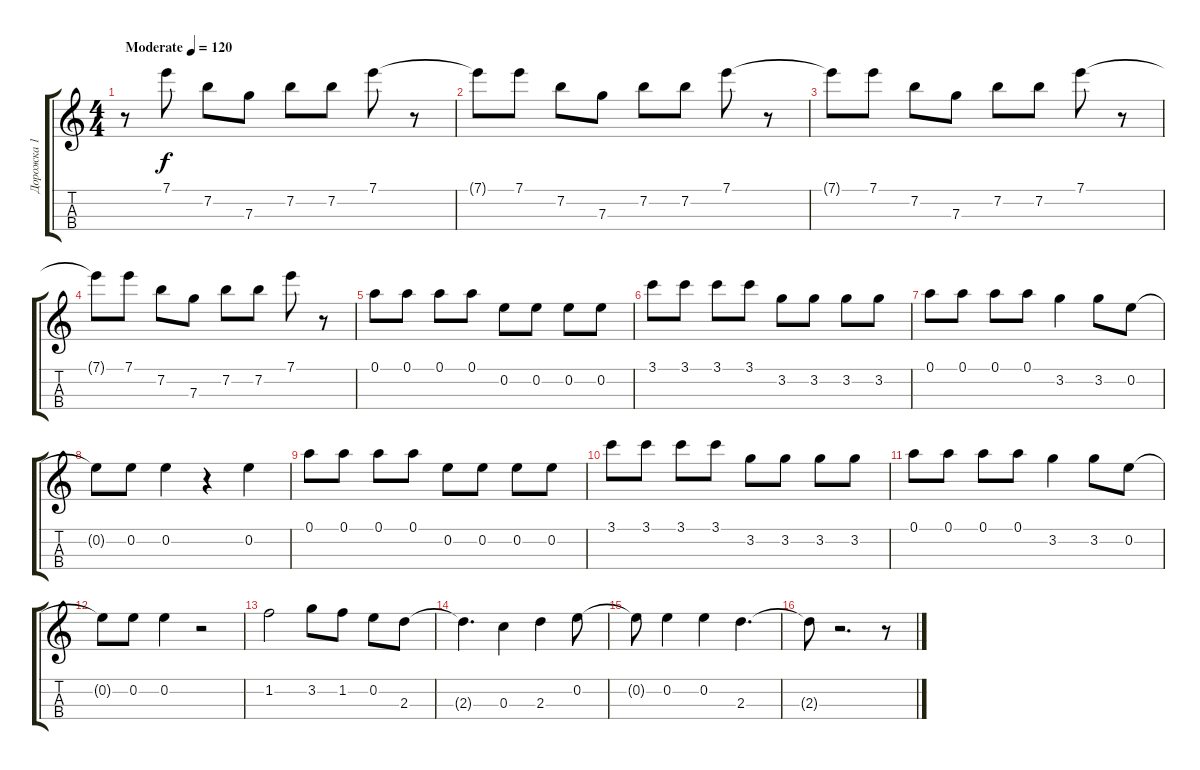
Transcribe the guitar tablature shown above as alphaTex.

\track ("Дорожка 1" "Дорожка 1") {instrument acousticguitarsteel}
\staff {score tabs}
\tuning (A4 E4 C4 G3) {hide}
\ts (4 4)
\tempo (120 "Moderate")
\clef g2
\ks c
r.8{dy f instrument acousticguitarsteel} 7.1.8 7.2.8 7.3.8 7.2.8 7.2.8 7.1.8 r.8 |
7.1{t}.8 7.1.8 7.2.8 7.3.8 7.2.8 7.2.8 7.1.8 r.8 |
7.1{t}.8 7.1.8 7.2.8 7.3.8 7.2.8 7.2.8 7.1.8 r.8 |
7.1{t}.8 7.1.8 7.2.8 7.3.8 7.2.8 7.2.8 7.1.8 r.8 |
0.1.8 0.1.8 0.1.8 0.1.8 0.2.8 0.2.8 0.2.8 0.2.8 |
3.1.8 3.1.8 3.1.8 3.1.8 3.2.8 3.2.8 3.2.8 3.2.8 |
0.1.8 0.1.8 0.1.8 0.1.8 3.2.4 3.2.8 0.2.8 |
0.2{t}.8 0.2.8 0.2.4 r.4 0.2.4 |
0.1.8 0.1.8 0.1.8 0.1.8 0.2.8 0.2.8 0.2.8 0.2.8 |
3.1.8 3.1.8 3.1.8 3.1.8 3.2.8 3.2.8 3.2.8 3.2.8 |
0.1.8 0.1.8 0.1.8 0.1.8 3.2.4 3.2.8 0.2.8 |
0.2{t}.8 0.2.8 0.2.4 r.2 |
1.2.2 3.2.8 1.2.8 0.2.8 2.3.8 |
2.3{t}.4{d} 0.3.4 2.3.4 0.2.8 |
0.2{t}.8 0.2.4 0.2.4 2.3.4{d} |
2.3{t}.8 r.2{d} r.8
